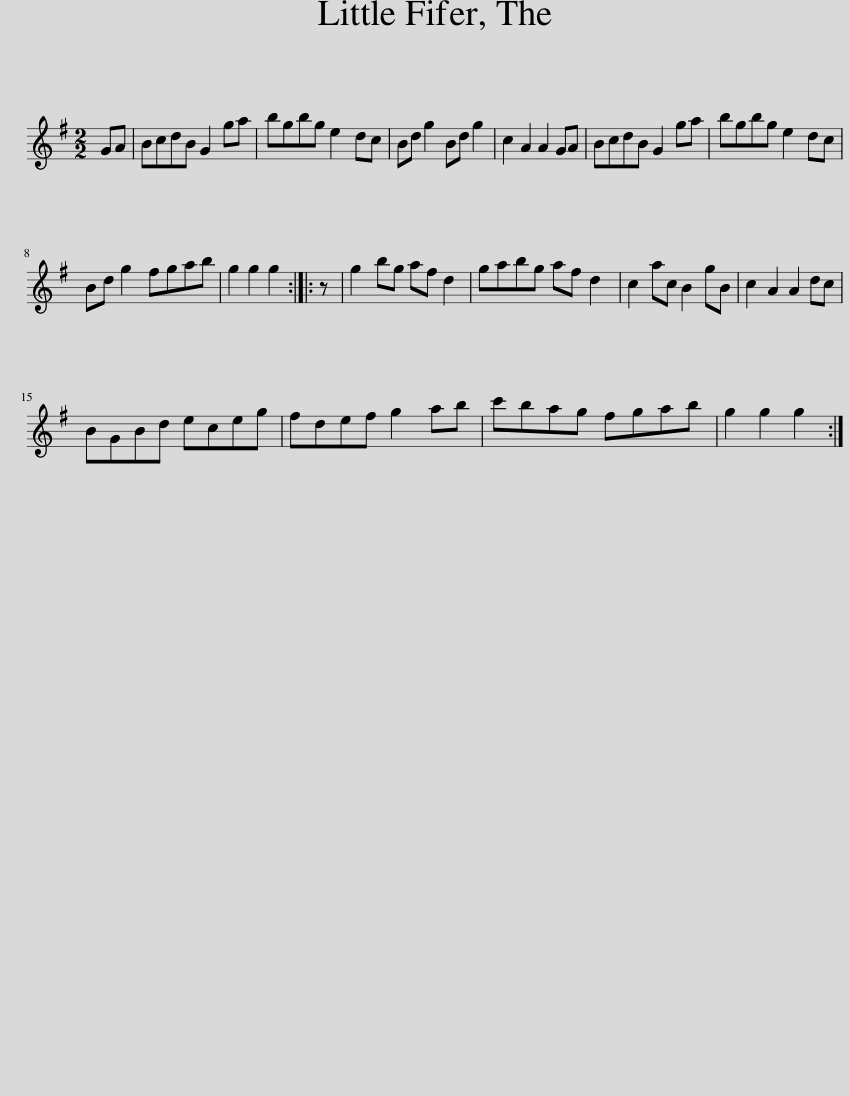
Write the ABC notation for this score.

X:1
L:1/8
M:2/2
I:linebreak $
K:G
V:1 treble
V:1
 GA | BcdB G2 ga | bgbg e2 dc | Bd g2 Bd g2 | c2 A2 A2 GA | %5
 BcdB G2 ga | bgbg e2 dc |$ Bd g2 fgab | g2 g2 g2 :: z | %10
 g2 bg af d2 | gabg af d2 | c2 ac B2 gB | c2 A2 A2 dc |$ BGBd eceg | %15
 fdef g2 ab | c'bag fgab | g2 g2 g2 :| %18
